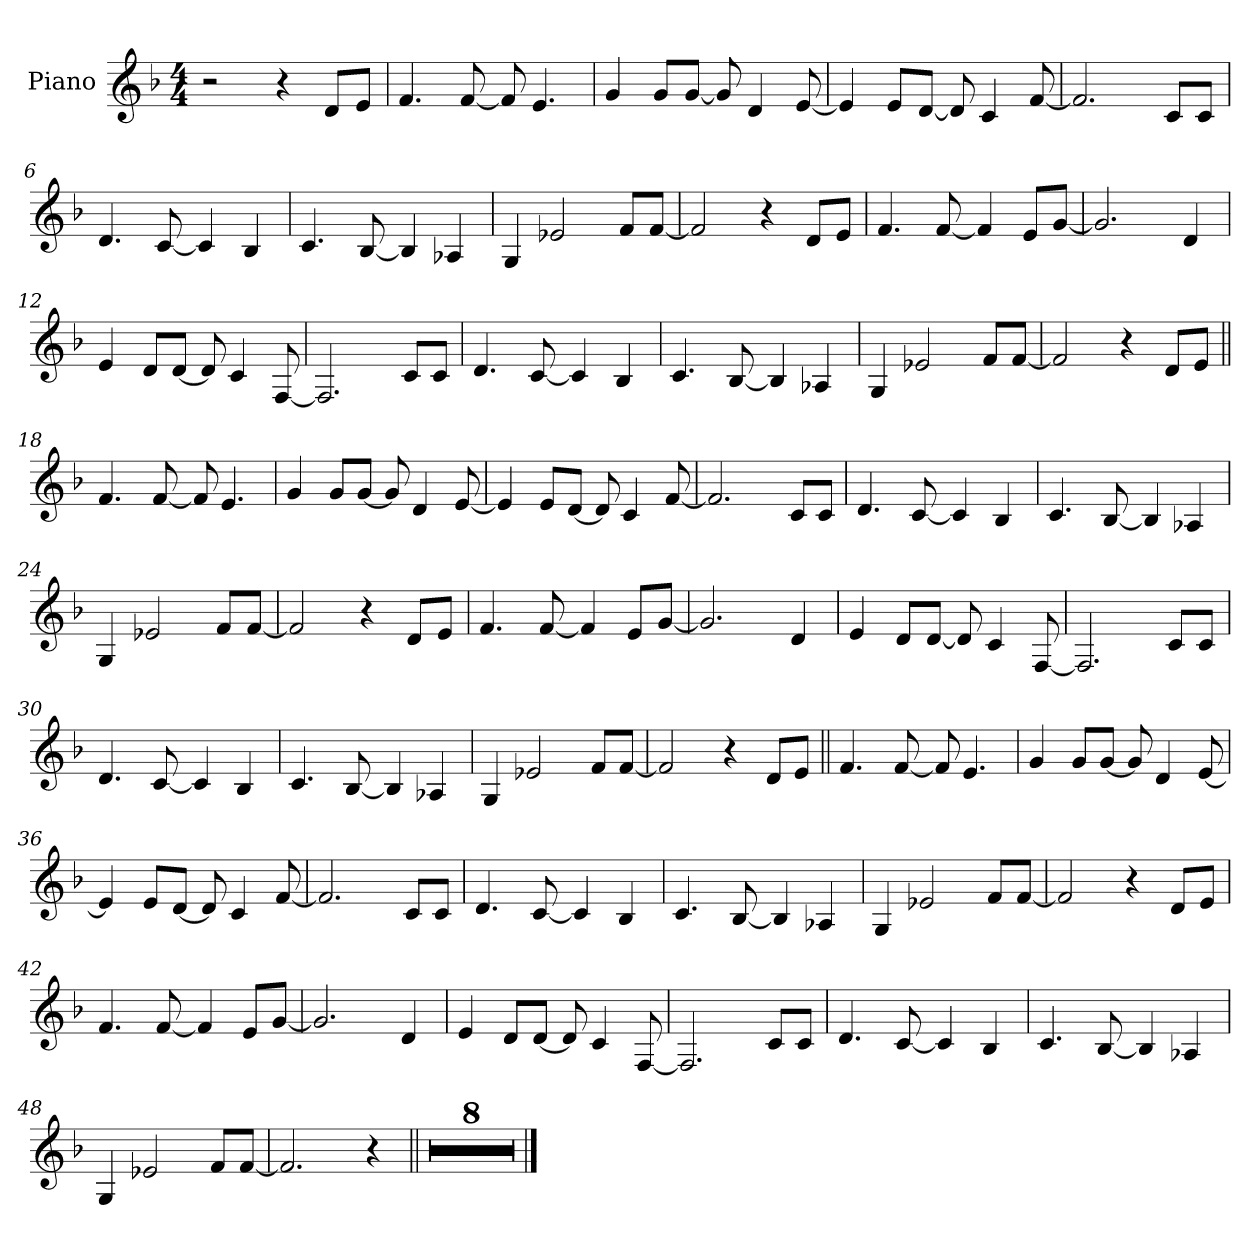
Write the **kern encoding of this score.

**kern
*part1
*staff1
*I"Piano
*I'Pno.
*clefG2
*k[b-]
*M4/4
*MM140
=1
2r
4r
8dL
8eJ
=2
4.f
[8f
8f]
4.e
=3
4g
8gL
[8gJ
8g]
4d
[8e
=4
4e]
8eL
[8dJ
8d]
4c
[8f
=5
2.f]
8cL
8cJ
=6
4.d
[8c
4c]
4B-
=7
4.c
[8B-
4B-]
4A-X
=8
4G
2e-X
8fL
[8fJ
=9
2f]
4r
8dL
8eJ
=10
4.f
[8f
4f]
8eL
[8gJ
=11
2.g]
4d
=12
4e
8dL
[8dJ
8d]
4c
[8F
=13
2.F]
8cL
8cJ
=14
4.d
[8c
4c]
4B-
=15
4.c
[8B-
4B-]
4A-X
=16
4G
2e-X
8fL
[8fJ
=17
2f]
4r
8dL
8eJ
=18||
4.f
[8f
8f]
4.e
=19
4g
8gL
[8gJ
8g]
4d
[8e
=20
4e]
8eL
[8dJ
8d]
4c
[8f
=21
2.f]
8cL
8cJ
=22
4.d
[8c
4c]
4B-
=23
4.c
[8B-
4B-]
4A-X
=24
4G
2e-X
8fL
[8fJ
=25
2f]
4r
8dL
8eJ
=26
4.f
[8f
4f]
8eL
[8gJ
=27
2.g]
4d
=28
4e
8dL
[8dJ
8d]
4c
[8F
=29
2.F]
8cL
8cJ
=30
4.d
[8c
4c]
4B-
=31
4.c
[8B-
4B-]
4A-X
=32
4G
2e-X
8fL
[8fJ
=33
2f]
4r
8dL
8eJ
=34||
4.f
[8f
8f]
4.e
=35
4g
8gL
[8gJ
8g]
4d
[8e
=36
4e]
8eL
[8dJ
8d]
4c
[8f
=37
2.f]
8cL
8cJ
=38
4.d
[8c
4c]
4B-
=39
4.c
[8B-
4B-]
4A-X
=40
4G
2e-X
8fL
[8fJ
=41
2f]
4r
8dL
8eJ
=42
4.f
[8f
4f]
8eL
[8gJ
=43
2.g]
4d
=44
4e
8dL
[8dJ
8d]
4c
[8F
=45
2.F]
8cL
8cJ
=46
4.d
[8c
4c]
4B-
=47
4.c
[8B-
4B-]
4A-X
=48
4G
2e-X
8fL
[8fJ
=49
2.f]
4r
=50||
1r
=51
1r
=52
1r
=53
1r
=54
1r
=55
1r
=56
1r
=57
1r
==
*-
